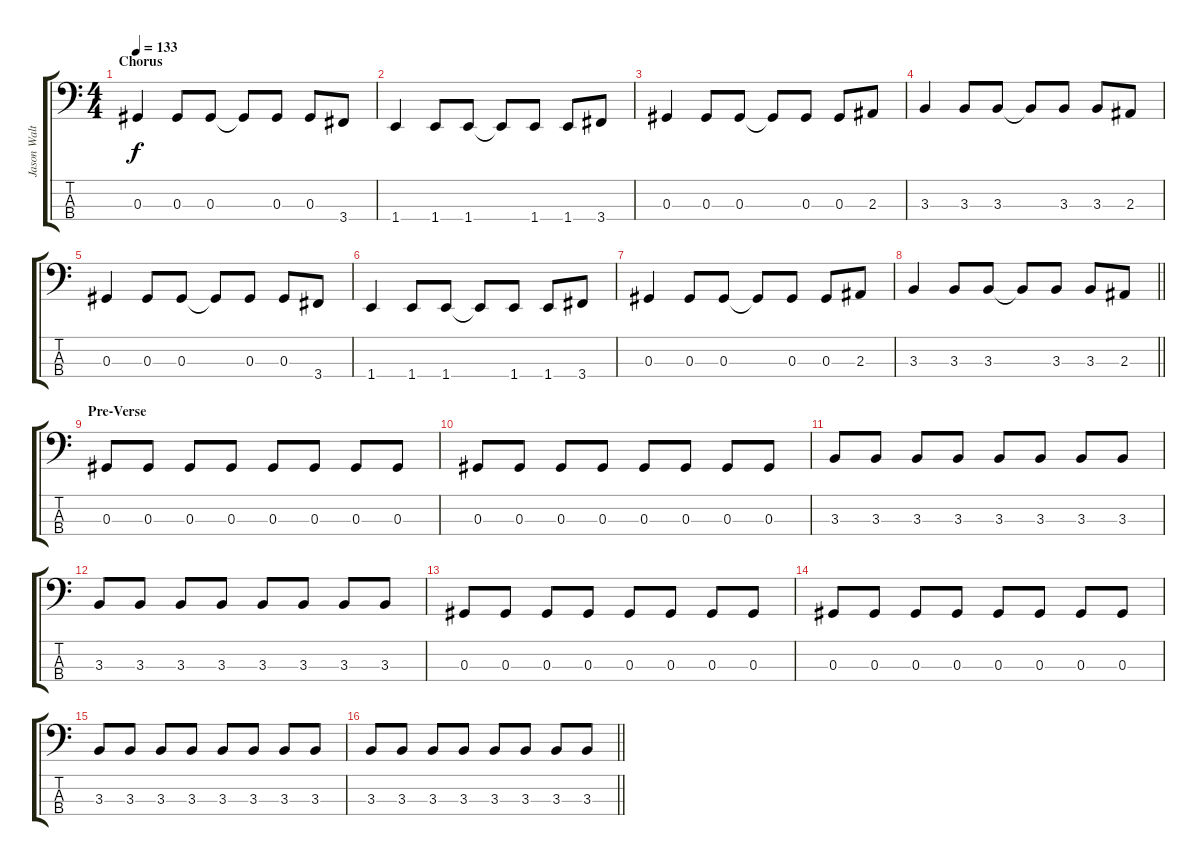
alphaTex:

\track ("Jason Walton" "Jason Walt") {instrument electricbasspick}
\staff {score tabs}
\tuning (Gb2 Db2 Ab1 Eb1) {hide}
\ts (4 4)
\section ("" "Chorus")
\tempo 133
\clef f4
\ks c
0.3.4{dy f} 0.3.8 0.3.8 0.3{t}.8 0.3.8 0.3.8 3.4.8 |
1.4.4 1.4.8 1.4.8 1.4{t}.8 1.4.8 1.4.8 3.4.8 |
0.3.4 0.3.8 0.3.8 0.3{t}.8 0.3.8 0.3.8 2.3.8 |
3.3.4 3.3.8 3.3.8 3.3{t}.8 3.3.8 3.3.8 2.3.8 |
0.3.4 0.3.8 0.3.8 0.3{t}.8 0.3.8 0.3.8 3.4.8 |
1.4.4 1.4.8 1.4.8 1.4{t}.8 1.4.8 1.4.8 3.4.8 |
0.3.4 0.3.8 0.3.8 0.3{t}.8 0.3.8 0.3.8 2.3.8 |
\barLineRight lightlight
3.3.4 3.3.8 3.3.8 3.3{t}.8 3.3.8 3.3.8 2.3.8 |
\section ("" "Pre-Verse")
0.3.8 0.3.8 0.3.8 0.3.8 0.3.8 0.3.8 0.3.8 0.3.8 |
0.3.8 0.3.8 0.3.8 0.3.8 0.3.8 0.3.8 0.3.8 0.3.8 |
3.3.8 3.3.8 3.3.8 3.3.8 3.3.8 3.3.8 3.3.8 3.3.8 |
3.3.8 3.3.8 3.3.8 3.3.8 3.3.8 3.3.8 3.3.8 3.3.8 |
0.3.8 0.3.8 0.3.8 0.3.8 0.3.8 0.3.8 0.3.8 0.3.8 |
0.3.8 0.3.8 0.3.8 0.3.8 0.3.8 0.3.8 0.3.8 0.3.8 |
3.3.8 3.3.8 3.3.8 3.3.8 3.3.8 3.3.8 3.3.8 3.3.8 |
\barLineRight lightlight
3.3.8 3.3.8 3.3.8 3.3.8 3.3.8 3.3.8 3.3.8 3.3.8
